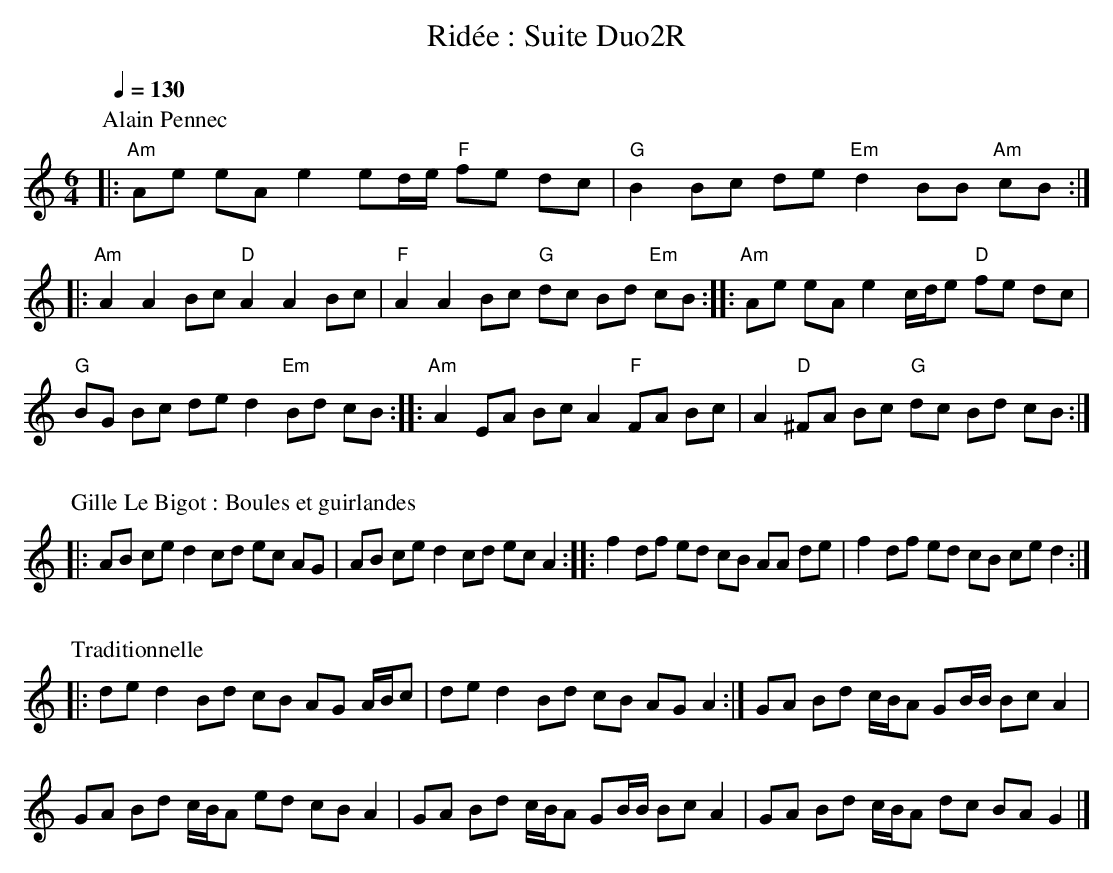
X:1
T:Ridée : Suite Duo2R
Q:1/4=130
M:6/4
L:1/8
K:C
P:Alain Pennec
|: "Am"Ae eA e2 ed/e/ "F"fe dc | "G"B2 Bc de "Em"d2 BB "Am"cB :|\
|: "Am"A2 A2 Bc "D"A2 A2 Bc | "F"A2 A2 Bc "G"dc Bd "Em"cB :|\
|: "Am"Ae eA e2 c/d/e "D"fe dc | "G"BG Bc de d2 "Em"Bd cB :|\
|: "Am"A2 EA Bc A2 "F"FA Bc | A2 "D"^FA Bc "G"dc Bd cB :|
%%vskip 10
P:Gille Le Bigot : Boules et guirlandes
|: AB ce d2 cd ec AG | AB ce d2 cd ec A2 :|\
|: f2 df ed cB AA de | f2 df ed cB ce d2 :|
%%vskip 10
P:Traditionnelle
|: de d2 Bd cB AG A/B/c | de d2 Bd cB AG A2 :|\
GA Bd c/B/A GB/B/ Bc A2 | GA Bd c/B/A ed cB A2 |\
GA Bd c/B/A GB/B/ Bc A2 | GA Bd c/B/A dc BA G2 |]
